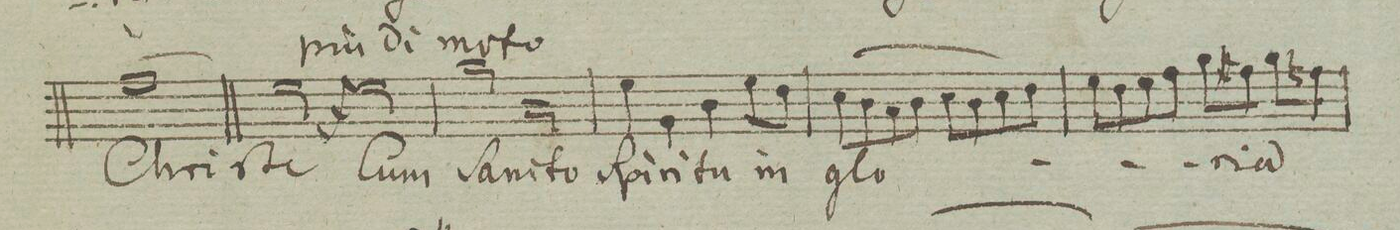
**kern	**text	**dynam
*I"Soprano. Tutti.	*	*
*clefC1	*	*
*k[]	*	*
*met(c)	*	*
*M4/4	*	*
(>1dd	Chri-	.
=34||	=34||	=34||
2cc\)	-ste	.
2cc\	cum	f
=35	=35	=35
2ee\	ſan-	.
2g\	-cto	.
=36	=36	=36
4cc\	ſpi-	.
4e\	-ri-	.
4g\	-tu	.
8cc\L	in	.
8b\J	.	.
=37	=37	=37
(>8a\L	-glo-	.
8g\	.	.
8f\	.	.
8g\J	.	.
8a\L	.	.
8g\	.	.
8a\	.	.
8b\J)	.	.
=38	=38	=38
8cc\L	.	.
8b\	.	.
8a\	.	.
8b\J	.	.
8ee\L	-ri-	.
8dd#X\J	.	.
8ee\L	-a	.
8ddn\J	.	.
=39	=39	=39
*-	*-	*-
